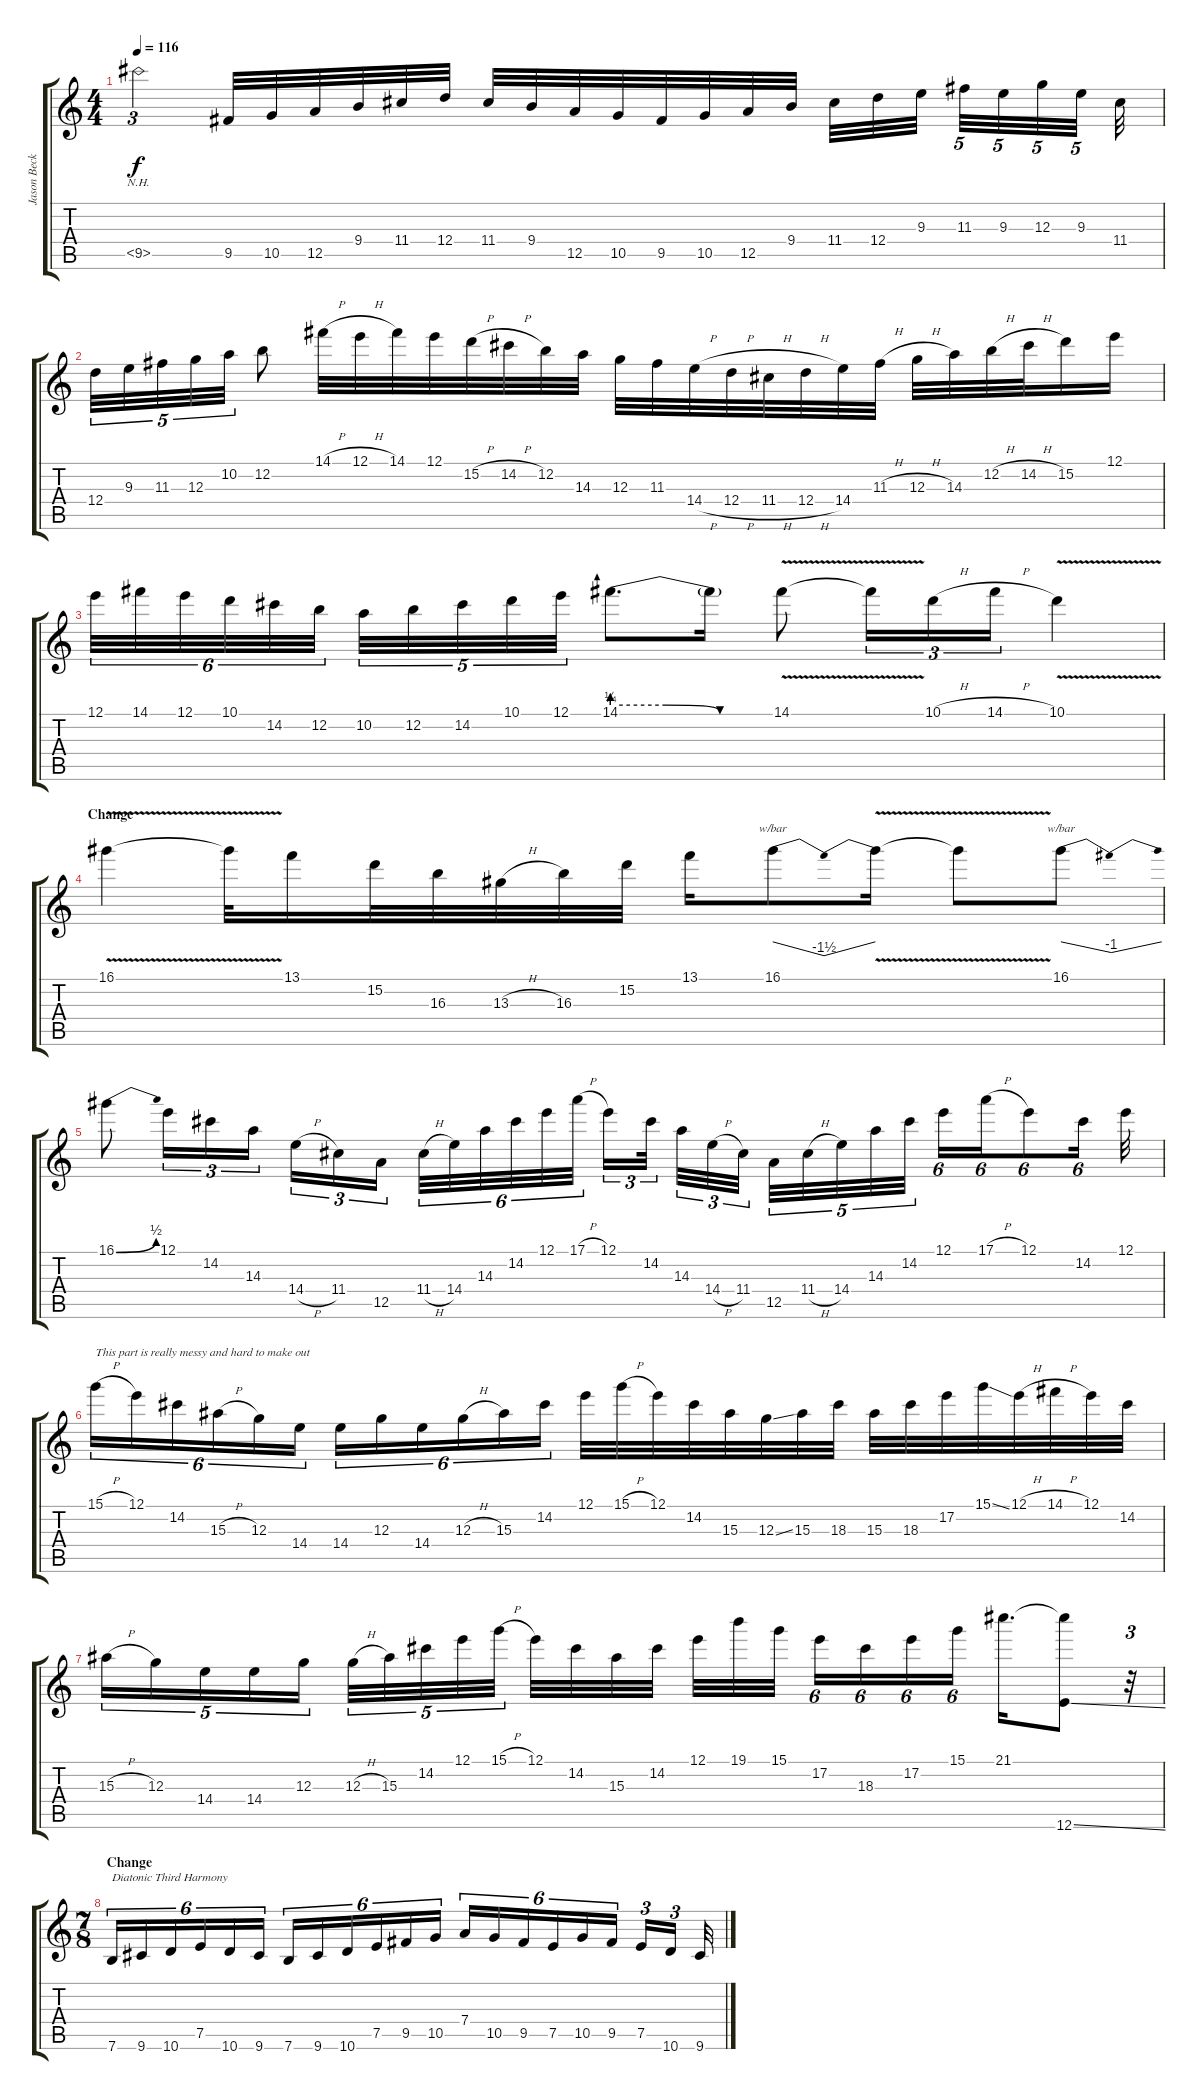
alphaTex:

\track ("Jason Becker - Lead" "Jason Beck") {instrument distortionguitar}
\staff {score tabs}
\tuning (E4 B3 G3 D3 A2 E2) {hide}
\ts (4 4)
\tempo 116
\clef g2
\ks c
9.5{nh}.2{tu (3 2) dy f} 9.5.32 10.5.32 12.5.32 9.4.32 11.4.32 12.4.32 11.4.32 9.4.32 12.5.32 10.5.32 9.5.32 10.5.32 12.5.32 9.4.32 11.4.32 12.4.32 9.3.32 11.3.32{tu (5 4)} 9.3.32{tu (5 4)} 12.3.32{tu (5 4)} 9.3.32{tu (5 4)} 11.4.32 |
12.4.32{tu (5 4)} 9.3.32{tu (5 4)} 11.3.32{tu (5 4)} 12.3.32{tu (5 4)} 10.2.32{tu (5 4)} 12.2.8 14.1{h}.32 12.1{h}.32 14.1.32 12.1.32 15.2{h}.32 14.2{h}.32 12.2.32 14.3.32 12.3.32 11.3.32 14.4{h}.32 12.4{h}.32 11.4{h}.32 12.4{h}.32 14.4.32 11.3{h}.32 12.3{h}.32 14.3.32 12.2{h}.32 14.2{h}.32 15.2.16 12.1.16 |
12.1.32{tu (6 4)} 14.1.32{tu (6 4)} 12.1.32{tu (6 4)} 10.1.32{tu (6 4)} 14.2.32{tu (6 4)} 12.2.32{tu (6 4)} 10.2.32{tu (5 4)} 12.2.32{tu (5 4)} 14.2.32{tu (5 4)} 10.1.32{tu (5 4)} 12.1.32{tu (5 4)} 14.1{be (custom 0 1 20 1 40 0 60 0)}.8{d} 14.1{t}.16 14.1{v}.8 14.1{t}.16{tu (3 2)} 10.1{h}.16{tu (3 2)} 14.1{h}.16{tu (3 2)} 10.1{v}.4 |
\section ("" "Change")
16.1{v}.4 16.1{t}.32 13.1.16 15.2.32 16.3.32 13.3{h}.32 16.3.32 15.2.32 13.1.16 16.1.8{tbe (dip default 0 0 30 -6 60 0)} 16.1{v t}.16 16.1{t}.8 16.1.8{tbe (dip default 0 0 30 -4 60 0)} |
16.1{be (bend 0 0 60 2)}.8 12.1.16{tu (3 2)} 14.2.16{tu (3 2)} 14.3.16{tu (3 2)} 14.4{h}.16{tu (3 2)} 11.4.16{tu (3 2)} 12.5.16{tu (3 2)} 11.4{h}.32{tu (6 4)} 14.4.32{tu (6 4)} 14.3.32{tu (6 4)} 14.2.32{tu (6 4)} 12.1.32{tu (6 4)} 17.1{h}.32{tu (6 4)} 12.1.16{tu (3 2)} 14.2.32{tu (3 2)} 14.3.32{tu (3 2)} 14.4{h}.32{tu (3 2)} 11.4.32{tu (3 2)} 12.5.32{tu (5 4)} 11.4{h}.32{tu (5 4)} 14.4.32{tu (5 4)} 14.3.32{tu (5 4)} 14.2.32{tu (5 4)} 12.1.16{tu (6 4)} 17.1{h}.16{tu (6 4)} 12.1.8{tu (6 4)} 14.2.16{tu (6 4)} 12.1.32 |
15.1{h}.16{tu (6 4) txt "This part is really messy and hard to make out"} 12.1.16{tu (6 4)} 14.2.16{tu (6 4)} 15.3{h}.16{tu (6 4)} 12.3.16{tu (6 4)} 14.4.16{tu (6 4)} 14.4.16{tu (6 4)} 12.3.16{tu (6 4)} 14.4.16{tu (6 4)} 12.3{h}.16{tu (6 4)} 15.3.16{tu (6 4)} 14.2.16{tu (6 4)} 12.1.32 15.1{h}.32 12.1.32 14.2.32 15.3.32 12.3{ss}.32 15.3.32 18.3.32 15.3.32 18.3.32 17.2.32 15.1{ss}.32 12.1{h}.32 14.1{h}.32 12.1.32 14.2.32 |
15.3{h}.16{tu (5 4)} 12.3.16{tu (5 4)} 14.4.16{tu (5 4)} 14.4.16{tu (5 4)} 12.3.16{tu (5 4)} 12.3{h}.32{tu (5 4)} 15.3.32{tu (5 4)} 14.2.32{tu (5 4)} 12.1.32{tu (5 4)} 15.1{h}.32{tu (5 4)} 12.1.32 14.2.32 15.3.32 14.2.32 12.1.32 19.1.32 15.1.32 17.2.16{tu (6 4)} 18.3.16{tu (6 4)} 17.2.16{tu (6 4)} 15.1.16{tu (6 4)} 21.1.16{d} (21.1{t} 12.6{ss}).8 r.32{tu (3 2)} |
\ts (7 8)
\section ("" "Change")
7.6.16{tu (6 4) txt "Diatonic Third Harmony"} 9.6.16{tu (6 4)} 10.6.16{tu (6 4)} 7.5.16{tu (6 4)} 10.6.16{tu (6 4)} 9.6.16{tu (6 4)} 7.6.16{tu (6 4)} 9.6.16{tu (6 4)} 10.6.16{tu (6 4)} 7.5.16{tu (6 4)} 9.5.16{tu (6 4)} 10.5.16{tu (6 4)} 7.4.16{tu (6 4)} 10.5.16{tu (6 4)} 9.5.16{tu (6 4)} 7.5.16{tu (6 4)} 10.5.16{tu (6 4)} 9.5.16{tu (6 4)} 7.5.16{tu (3 2)} 10.6.16{tu (3 2)} 9.6.32
